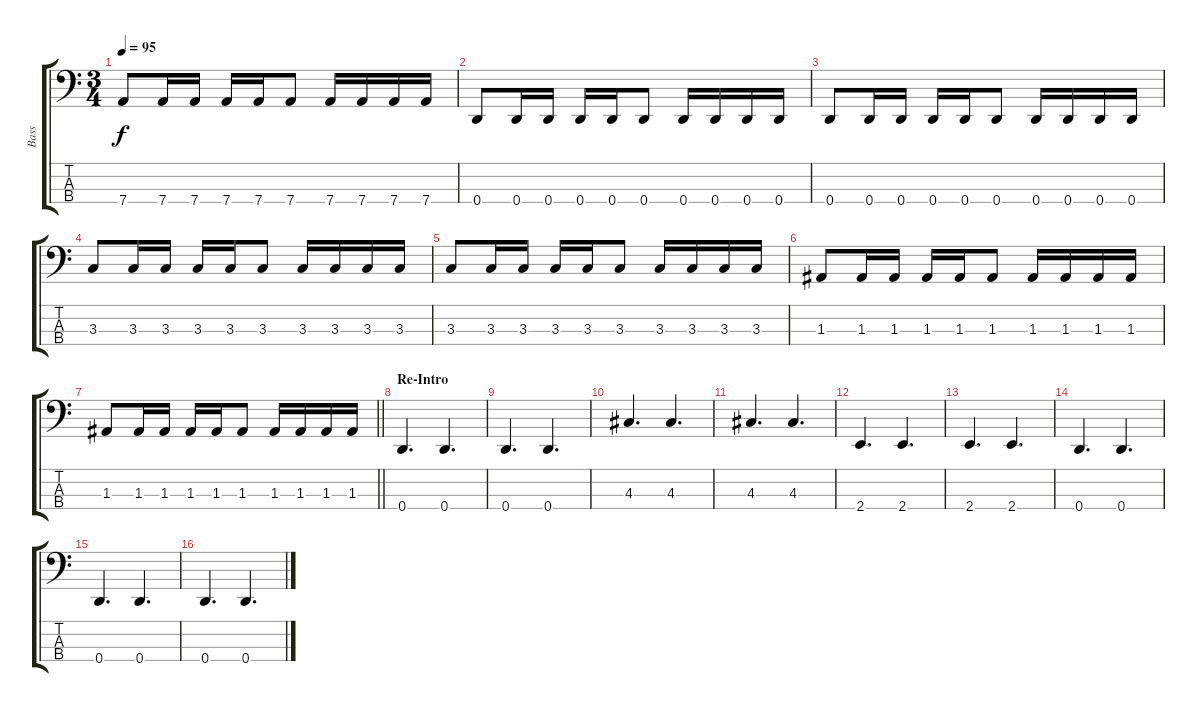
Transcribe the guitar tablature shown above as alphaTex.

\track ("Bass" "Bass") {instrument electricbasspick}
\staff {score tabs}
\tuning (G2 D2 A1 D1) {hide}
\ts (3 4)
\tempo 95
\clef f4
\ks c
7.4.8{dy f} 7.4.16 7.4.16 7.4.16 7.4.16 7.4.8 7.4.16 7.4.16 7.4.16 7.4.16 |
0.4.8 0.4.16 0.4.16 0.4.16 0.4.16 0.4.8 0.4.16 0.4.16 0.4.16 0.4.16 |
0.4.8 0.4.16 0.4.16 0.4.16 0.4.16 0.4.8 0.4.16 0.4.16 0.4.16 0.4.16 |
3.3.8 3.3.16 3.3.16 3.3.16 3.3.16 3.3.8 3.3.16 3.3.16 3.3.16 3.3.16 |
3.3.8 3.3.16 3.3.16 3.3.16 3.3.16 3.3.8 3.3.16 3.3.16 3.3.16 3.3.16 |
1.3.8 1.3.16 1.3.16 1.3.16 1.3.16 1.3.8 1.3.16 1.3.16 1.3.16 1.3.16 |
\barLineRight lightlight
1.3.8 1.3.16 1.3.16 1.3.16 1.3.16 1.3.8 1.3.16 1.3.16 1.3.16 1.3.16 |
\section ("" "Re-Intro")
0.4.4{d} 0.4.4{d} |
0.4.4{d} 0.4.4{d} |
4.3.4{d} 4.3.4{d} |
4.3.4{d} 4.3.4{d} |
2.4.4{d} 2.4.4{d} |
2.4.4{d} 2.4.4{d} |
0.4.4{d} 0.4.4{d} |
0.4.4{d} 0.4.4{d} |
0.4.4{d} 0.4.4{d}
